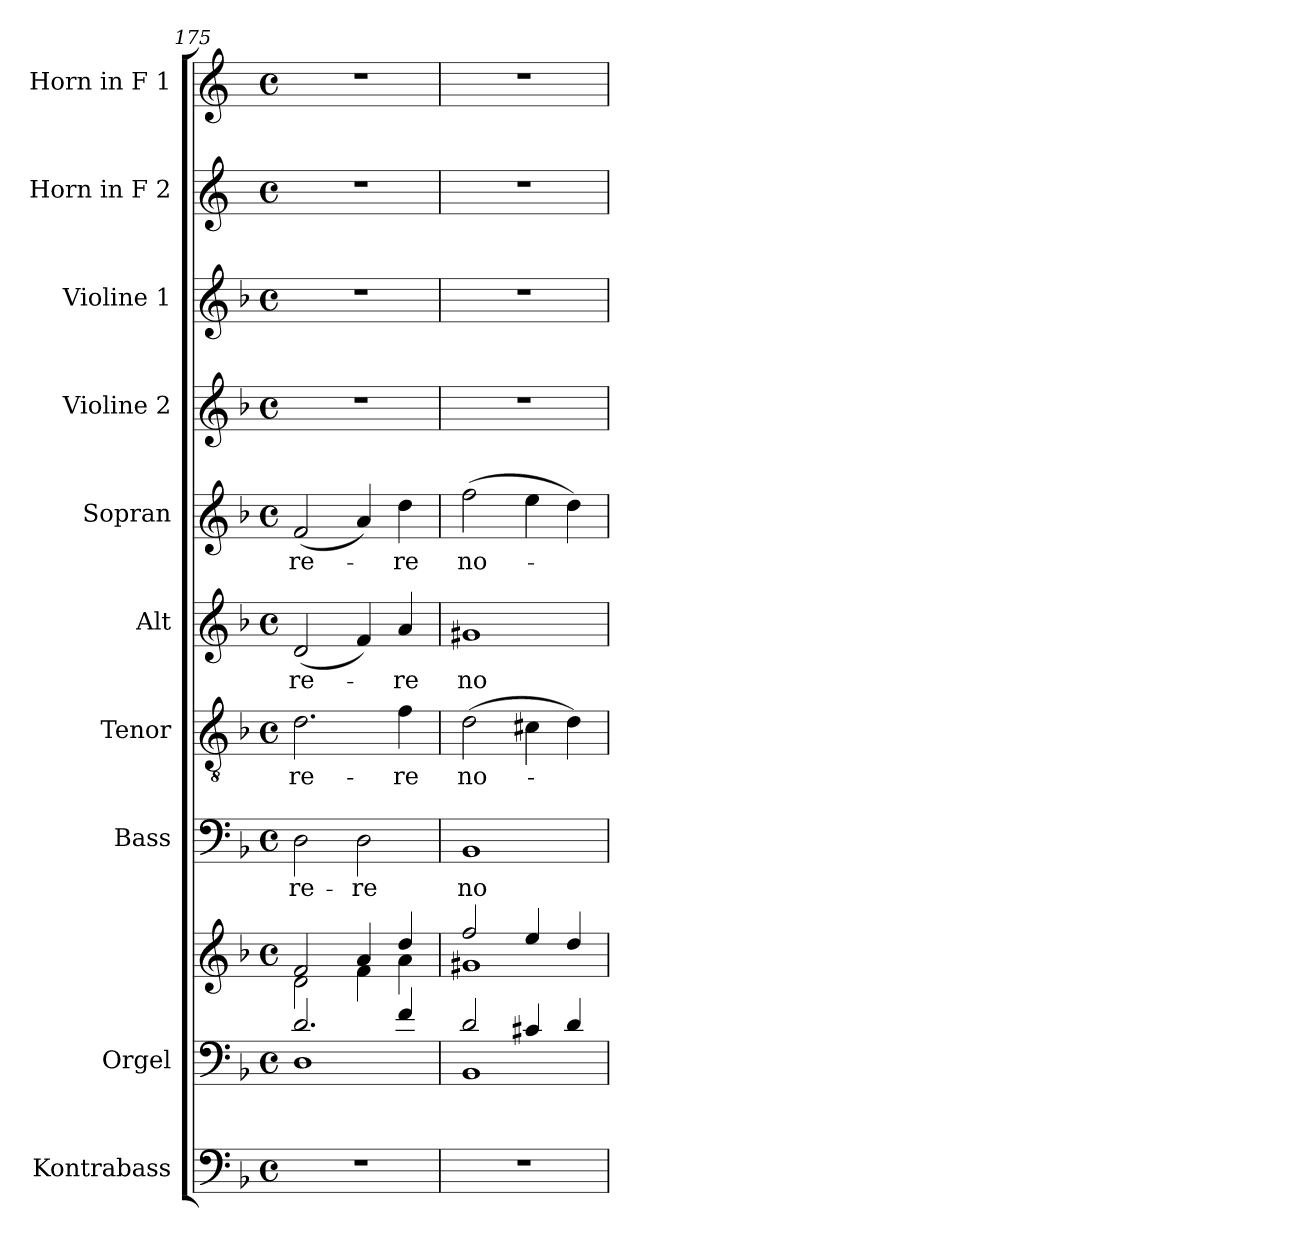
**kern	**kern	**kern	**kern	**text	**kern	**text	**kern	**text	**kern	**text	**kern	**kern	**kern	**kern
*part10	*part9	*part9	*part8	*part8	*part7	*part7	*part6	*part6	*part5	*part5	*part4	*part3	*part2	*part1
*staff11	*staff10	*staff9	*staff8	*staff8	*staff7	*staff7	*staff6	*staff6	*staff5	*staff5	*staff4	*staff3	*staff2	*staff1
*I"Kontrabass	*I"Orgel	*	*I"Bass	*	*I"Tenor	*	*I"Alt	*	*I"Sopran	*	*I"Violine 2	*I"Violine 1	*I"Horn in F 2	*I"Horn in F 1
*I'Kb.	*	*	*I'B.	*	*I'T.	*	*I'A.	*	*I'S.	*	*I'Vl. 2	*I'Vl. 1	*	*
*clefF4	*clefF4	*clefG2	*clefF4	*	*clefGv2	*	*clefG2	*	*clefG2	*	*clefG2	*clefG2	*clefG2	*clefG2
*ITrd7c12	*	*	*	*	*	*	*	*	*	*	*	*	*ITrd4c7	*ITrd4c7
*k[b-]	*k[b-]	*k[b-]	*k[b-]	*	*k[b-]	*	*k[b-]	*	*k[b-]	*	*k[b-]	*k[b-]	*k[b-]	*k[b-]
*F:	*F:	*F:	*F:	*	*F:	*	*F:	*	*F:	*	*F:	*F:	*F:	*F:
*M4/4	*M4/4	*M4/4	*M4/4	*	*M4/4	*	*M4/4	*	*M4/4	*	*M4/4	*M4/4	*M4/4	*M4/4
*met(c)	*met(c)	*met(c)	*met(c)	*	*met(c)	*	*met(c)	*	*met(c)	*	*met(c)	*met(c)	*met(c)	*met(c)
=175	=175	=175	=175	=175	=175	=175	=175	=175	=175	=175	=175	=175	=175	=175
*	*^	*^	*	*	*	*	*	*	*	*	*	*	*	*
!	!	!	!	!	!	!LO:LY:b	!	!LO:LY:b	!	!LO:LY:b	!	!LO:LY:b	!	!	!	!
1r	2.d!/	1D!	2f!/	2d!\	2D\	-re-	2.d\	-re-	(<2d/	-re-	(<2f/	-re-	1r	1r	1r	1r
!	!	!	!	!	!	!LO:LY:b	!	!	!	!	!	!	!	!	!	!
.	.	.	4a!/	4f!\	2D\	-re	.	.	4f/)	.	4a/)	.	.	.	.	.
!	!	!	!	!	!	!	!	!LO:LY:b	!	!LO:LY:b	!	!LO:LY:b	!	!	!	!
.	4f!/	.	4dd!/	4a!\	.	.	4f\	-re	4a/	-re	4dd\	-re	.	.	.	.
=176	=176	=176	=176	=176	=176	=176	=176	=176	=176	=176	=176	=176	=176	=176	=176	=176
!	!	!	!	!	!	!LO:LY:b	!	!LO:LY:b	!	!LO:LY:b	!	!LO:LY:b	!	!	!	!
1r	2d!/	1BB-!	2ff!/	1g#X!	1BB-	no-	(>2d\	no-	1g#X	no-	(>2ff\	no-	1r	1r	1r	1r
.	4c#X!/	.	4ee!/	.	.	.	4c#X\	.	.	.	4ee\	.	.	.	.	.
.	4d!/	.	4dd!/	.	.	.	4d\)	.	.	.	4dd\)	.	.	.	.	.
*	*v	*v	*	*	*	*	*	*	*	*	*	*	*	*	*	*
*	*	*v	*v	*	*	*	*	*	*	*	*	*	*	*	*
=	=	=	=	=	=	=	=	=	=	=	=	=	=	=
*-	*-	*-	*-	*-	*-	*-	*-	*-	*-	*-	*-	*-	*-	*-
